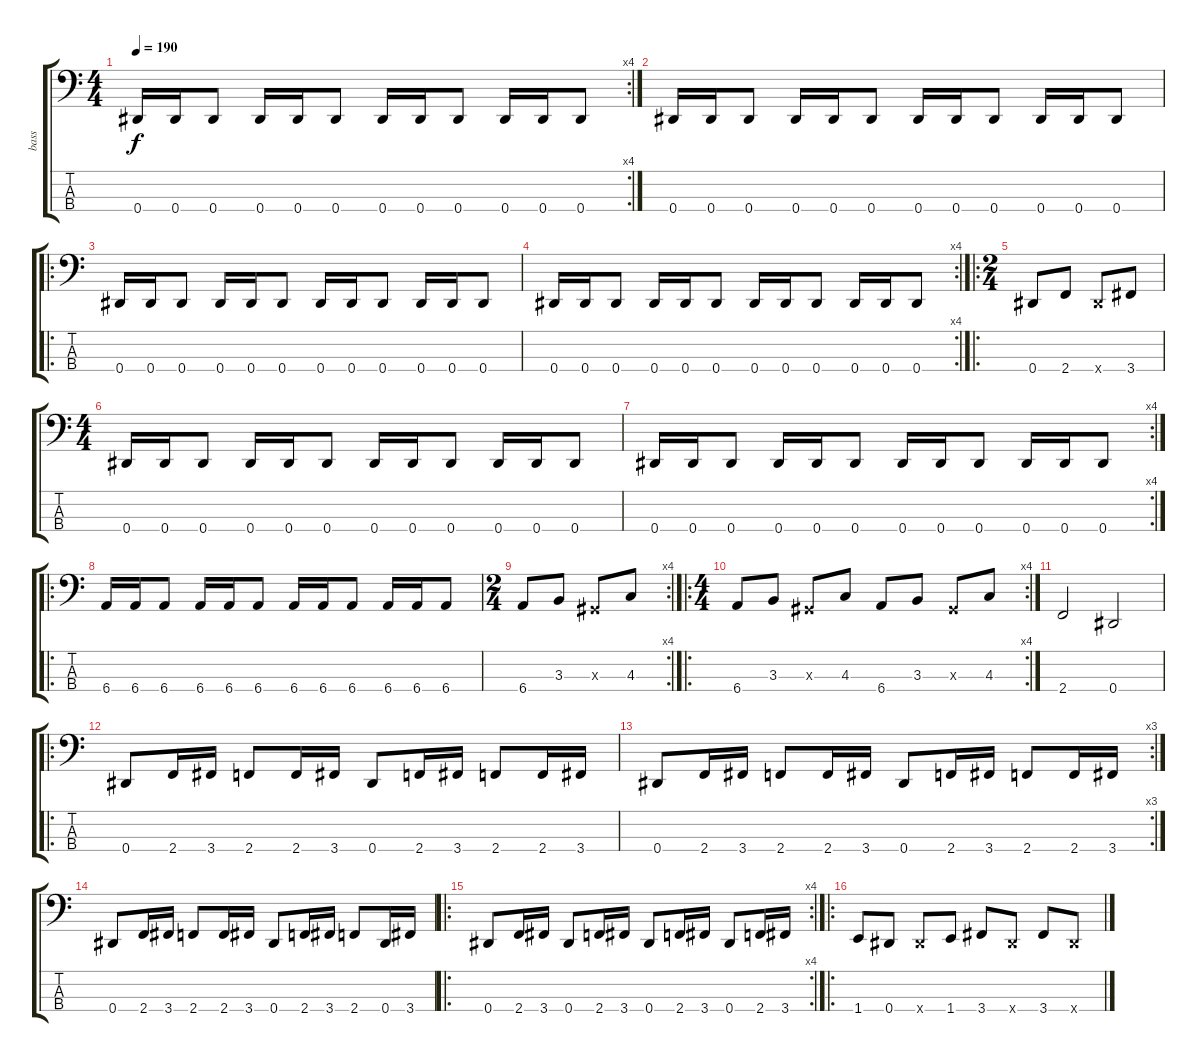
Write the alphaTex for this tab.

\track ("bass" "bass") {instrument electricbasspick}
\staff {score tabs}
\tuning (Gb2 Db2 Ab1 Eb1) {hide}
\rc 4
\ts (4 4)
\tempo 190
\clef f4
\ks c
0.4.16{dy f} 0.4.16 0.4.8 0.4.16 0.4.16 0.4.8 0.4.16 0.4.16 0.4.8 0.4.16 0.4.16 0.4.8 |
0.4.16 0.4.16 0.4.8 0.4.16 0.4.16 0.4.8 0.4.16 0.4.16 0.4.8 0.4.16 0.4.16 0.4.8 |
\ro
0.4.16 0.4.16 0.4.8 0.4.16 0.4.16 0.4.8 0.4.16 0.4.16 0.4.8 0.4.16 0.4.16 0.4.8 |
\rc 4
0.4.16 0.4.16 0.4.8 0.4.16 0.4.16 0.4.8 0.4.16 0.4.16 0.4.8 0.4.16 0.4.16 0.4.8 |
\ro
\ts (2 4)
0.4.8 2.4.8 0.4{x}.8 3.4.8 |
\ts (4 4)
0.4.16 0.4.16 0.4.8 0.4.16 0.4.16 0.4.8 0.4.16 0.4.16 0.4.8 0.4.16 0.4.16 0.4.8 |
\rc 4
0.4.16 0.4.16 0.4.8 0.4.16 0.4.16 0.4.8 0.4.16 0.4.16 0.4.8 0.4.16 0.4.16 0.4.8 |
\ro
6.4.16 6.4.16 6.4.8 6.4.16 6.4.16 6.4.8 6.4.16 6.4.16 6.4.8 6.4.16 6.4.16 6.4.8 |
\rc 4
\ts (2 4)
6.4.8 3.3.8 0.3{x}.8 4.3.8 |
\ro
\rc 4
\ts (4 4)
6.4.8 3.3.8 0.3{x}.8 4.3.8 6.4.8 3.3.8 0.3{x}.8 4.3.8 |
2.4.2 0.4.2 |
\ro
0.4.8 2.4.16 3.4.16 2.4.8 2.4.16 3.4.16 0.4.8 2.4.16 3.4.16 2.4.8 2.4.16 3.4.16 |
\rc 3
0.4.8 2.4.16 3.4.16 2.4.8 2.4.16 3.4.16 0.4.8 2.4.16 3.4.16 2.4.8 2.4.16 3.4.16 |
0.4.8 2.4.16 3.4.16 2.4.8 2.4.16 3.4.16 0.4.8 2.4.16 3.4.16 2.4.8 0.4.16 3.4.16 |
\ro
\rc 4
0.4.8 2.4.16 3.4.16 0.4.8 2.4.16 3.4.16 0.4.8 2.4.16 3.4.16 0.4.8 2.4.16 3.4.16 |
\ro
1.4.8 0.4.8 0.4{x}.8 1.4.8 3.4.8 0.4{x}.8 3.4.8 0.4{x}.8
